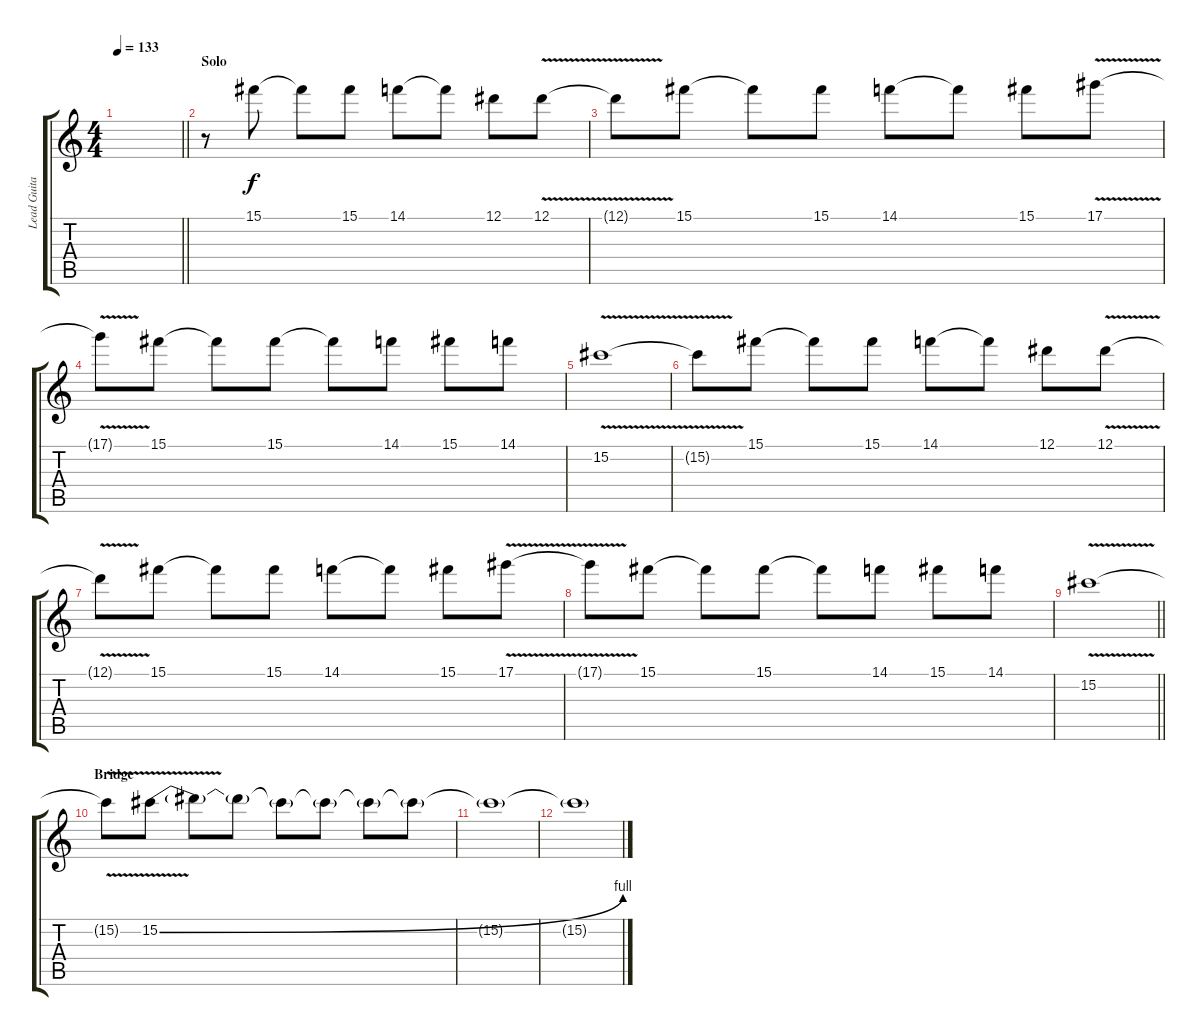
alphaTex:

\track ("Lead Guitar" "Lead Guita") {instrument distortionguitar}
\staff {score tabs}
\tuning (Eb4 Bb3 Gb3 Db3 Ab2 Db2) {hide}
\ts (4 4)
\tempo 133
\clef g2
\barLineRight lightlight
\ks c
|
\section ("" "Solo")
r.8 15.1.8 15.1{t}.8 15.1.8 14.1.8 14.1{t}.8 12.1.8 12.1{v}.8 |
12.1{t}.8 15.1.8 15.1{t}.8 15.1.8 14.1.8 14.1{t}.8 15.1.8 17.1{v}.8 |
17.1{t}.8 15.1.8 15.1{t}.8 15.1.8 15.1{t}.8 14.1.8 15.1.8 14.1.8 |
15.2{v}.1 |
15.2{t}.8 15.1.8 15.1{t}.8 15.1.8 14.1.8 14.1{t}.8 12.1.8 12.1{v}.8 |
12.1{t}.8 15.1.8 15.1{t}.8 15.1.8 14.1.8 14.1{t}.8 15.1.8 17.1{v}.8 |
17.1{t}.8 15.1.8 15.1{t}.8 15.1.8 15.1{t}.8 14.1.8 15.1.8 14.1.8 |
\barLineRight lightlight
15.2{v}.1 |
\section ("" "Bridge")
15.2{t}.8 15.2{be (bend 0 0 60 4) v}.8 15.2{t}.8 15.2{t}.8 15.2{t}.8 15.2{t}.8 15.2{t}.8 15.2{t}.8 |
15.2{t}.1 |
15.2{t}.1{volume 0}
